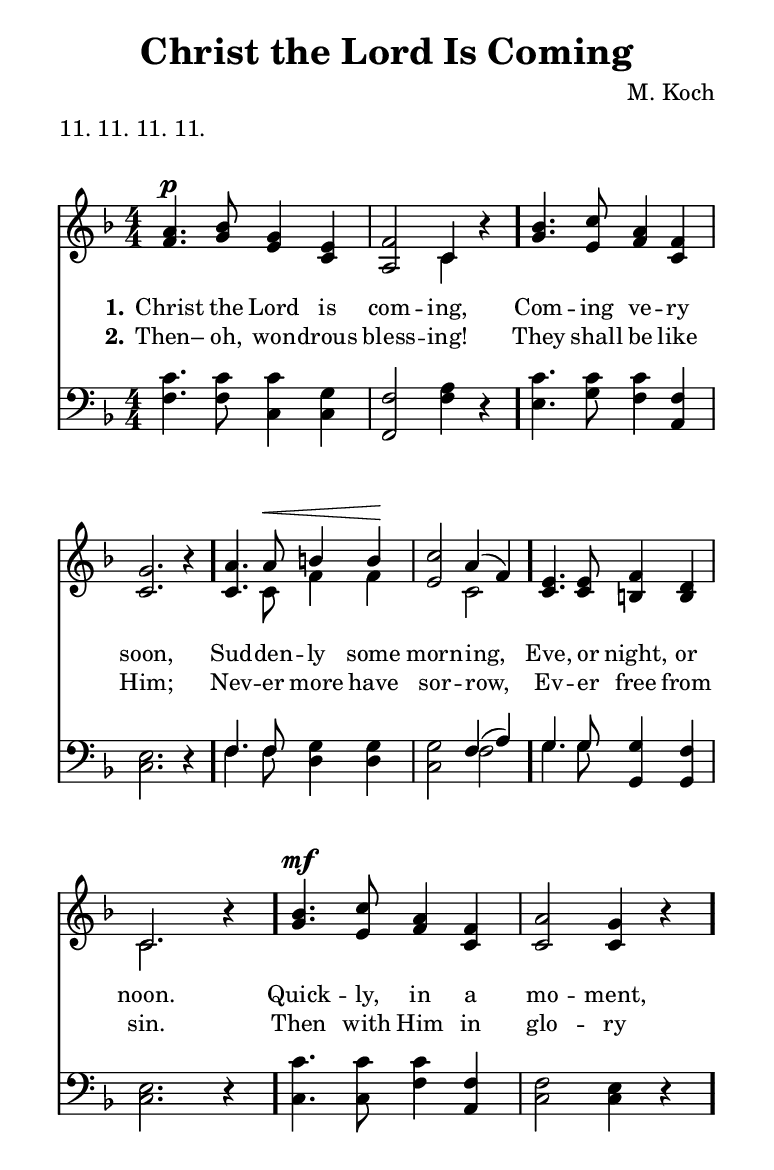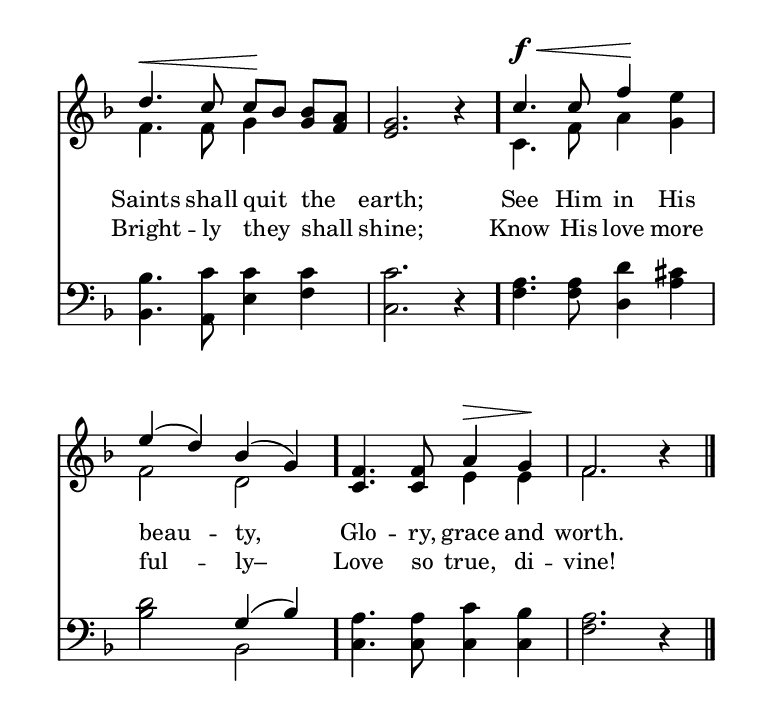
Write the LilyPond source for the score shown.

\include "common/global.ily"
\paper {
  \include "common/paper.ily"
  system-count = #(cond (is-eogsized 4) (#t #f))
}

\header{
  hymnnumber = "157"
  title = "Christ the Lord Is Coming"
  tunename = ""
  meter = "11. 11. 11. 11."
  poet = ""
  composer = "M. Koch"
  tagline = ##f
}

global = {
  \include "common/overrides.ily"
  \override Staff.TimeSignature.style = #'numbered % original has `c`
  \time 4/4
  \override Score.MetronomeMark.transparent = ##t % hide all fermata changes too
  \tempo 4=80
  \key f \major
  \autoBeamOff
}

notesSoprano = {
\global
\relative c'' {

  a4.^\p bes8 g4 e | f2 c4 r4 |
  bes'4. c8 a4 f | g2. r4 |
  a4. a8^\< b4 b\! | c2 a4( f) |
  e4. e8 f4 d | c2. r4 |

  bes'4.^\mf c8 a4 f | a2 g4 r4 |
  d'4.^\< c8 c8\![ bes] bes[ a] | g2. r4 |
  c4.^\f^\< c8 f4\! e | e( d) bes( g) |
  f4. f8 a4^\> g\! | f2. r4 |

  \bar "|."

}
}

notesAlto = {
\global
\relative e' {

  f4. g8 e4 c | a2 c4 r4 |
  g'4. e8 f4 c | c2. r4 |
  c4. c8 f4 f | e2 c |
  c4. c8 b4 b | c2. r4 |

  g'4. e8 f4 c | c2 c4 r4 |
  f4. f8 g4 g8[ f] | e2. r4 |
  c4. f8 a4 g | f2 d |
  c4. c8 e4 e | f2. r4 |

}
}

notesTenor = {
\global
\relative a {

  c4. c8 c4 g | f2 a4 r4 |
  c4. c8 c4 f, | e2. r4 |
  f4. f8 g4 g | g2 f4( a) |
  g4. g8 g4 f | e2. r4 |

  c'4. c8 c4 f, | f2 e4 r4 |
  bes'4. c8 c4 c | c2. r4 |
  a4. a8 d4 cis | d2 g,4( bes) |
  a4. a8 c4 bes | a2. r4 |

}
}

notesBass = {
\global
\relative f {

  f4. f8 c4 c | f,2 f'4 r4 |
  e4. g8 f4 a, | c2. r4 |
  f4. f8 d4 d | c2 f |
  g4. g8 g,4 g | c2. r4 |

  c4. c8 f4 a, | c2 c4 r4 |
  bes4. a8 e'4 f | c2. r4 |
  f4. f8 d4 a' | bes2 bes, |
  c4. c8 c4 c | f2. r4 |

}
}

wordsA = \lyricmode {
\set stanza = "1."

Christ the Lord is com -- ing, \bar "."
Com -- ing ve -- ry soon, \bar "."
Sud -- den -- ly some morn -- ing, \bar "."
Eve, or night, or noon. \bar "."
Quick -- ly, in a mo -- ment, \bar "."
Saints shall quit the earth; \bar "."
See Him in His beau -- ty, \bar "."
Glo -- ry, grace and worth. \bar "."

}

wordsB = \lyricmode {
\set stanza = "2."

Then– oh, won -- drous bless -- ing!
They shall be like Him;
Nev -- er more have sor -- row,
Ev -- er free from sin.
Then with Him in glo -- ry
Bright -- ly they shall shine;
Know His love more ful -- ly–
Love so true, di -- vine!

}

\score {
  \context ChoirStaff <<
    \context Staff = upper <<
      \set Staff.autoBeaming = ##f
      \set ChoirStaff.systemStartDelimiter = #'SystemStartBar
      \set ChoirStaff.printPartCombineTexts = ##f
      \partcombine #'(2 . 9) \notesSoprano \notesAlto
      \context NullVoice = sopranos { \voiceOne << \notesSoprano >> }
      \context NullVoice = altos { \voiceTwo << \notesAlto >> }
      \context Lyrics = one   \lyricsto sopranos \wordsA
      \context Lyrics = two   \lyricsto sopranos \wordsB
    >>
    \context Staff = men <<
      \set Staff.autoBeaming = ##f
      \clef bass
      \set ChoirStaff.printPartCombineTexts = ##f
      \partcombine #'(2 . 9) \notesTenor \notesBass
      \context NullVoice = tenors { \voiceOne << \notesTenor >> }
      \context NullVoice = basses { \voiceTwo << \notesBass >> }
    >>
  >>
  \layout {
    \include "common/layout.ily"
  }
  \midi{
    \include "common/midi.ily"
  }
}

\version "2.19.49"  % necessary for upgrading to future LilyPond versions.

% vi:set et ts=2 sw=2 ai nocindent syntax=lilypond:
